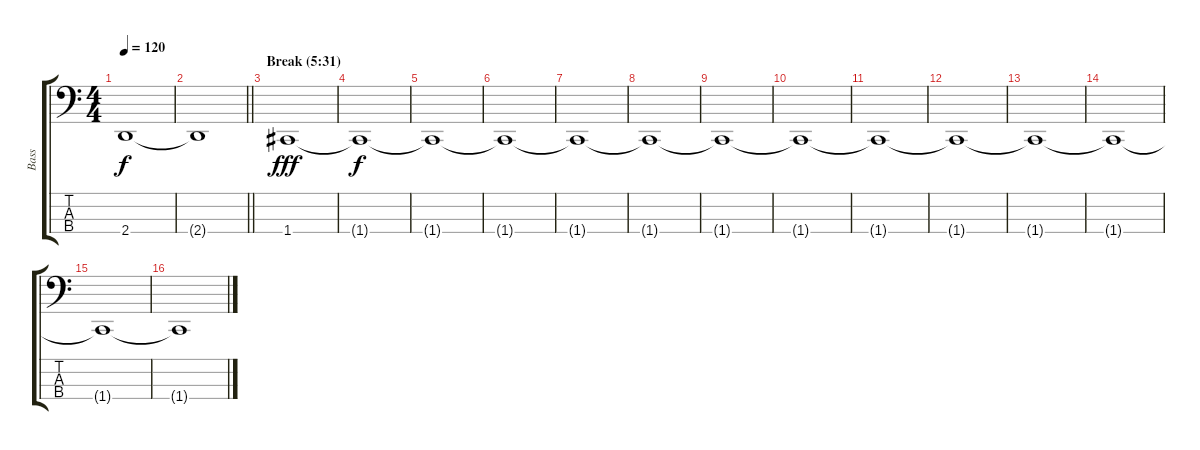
\track ("Bass" "Bass") {instrument electricbassfinger}
\staff {score tabs}
\tuning (Eb2 Bb1 F1 C1) {hide}
\ts (4 4)
\tempo 120
\clef f4
\ks c
2.4.1{dy f} |
\barLineRight lightlight
2.4{t}.1 |
\section ("" "Break (5:31)")
1.4.1{dy fff} |
1.4{t}.1{dy f} |
1.4{t}.1 |
1.4{t}.1 |
1.4{t}.1 |
1.4{t}.1 |
1.4{t}.1 |
1.4{t}.1 |
1.4{t}.1 |
1.4{t}.1 |
1.4{t}.1 |
1.4{t}.1 |
1.4{t}.1 |
1.4{t}.1
